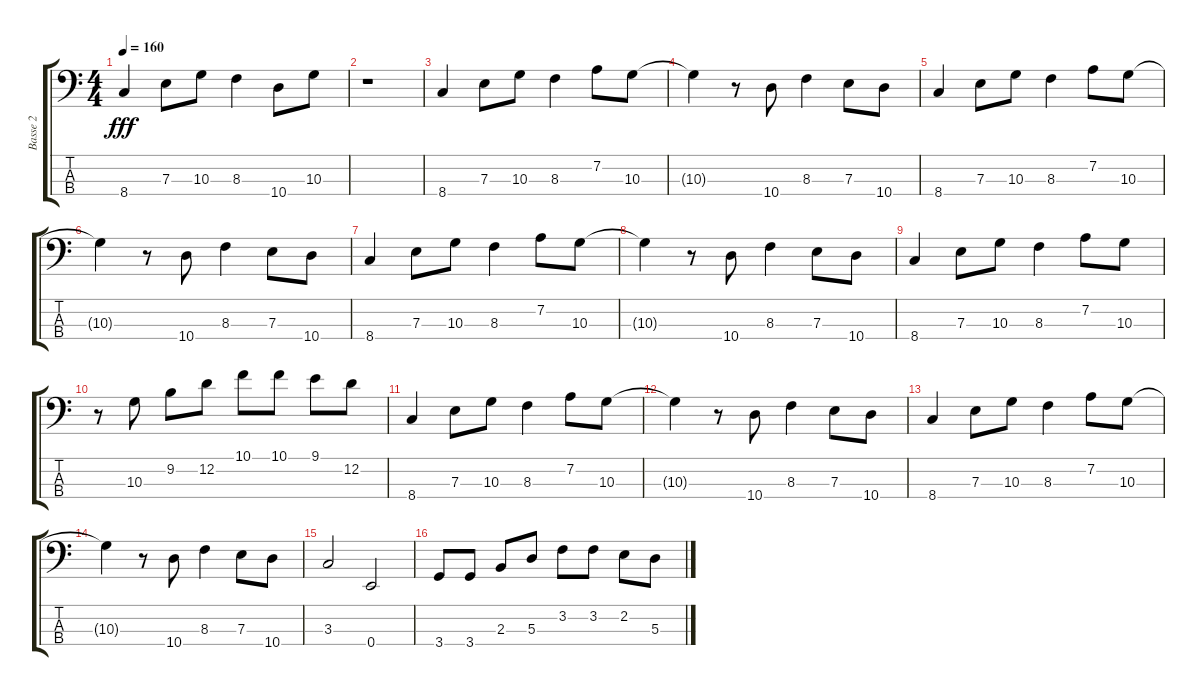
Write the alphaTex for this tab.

\track ("Basse 2" "Basse 2") {instrument electricbassfinger}
\staff {score tabs}
\tuning (G2 D2 A1 E1) {hide}
\ts (4 4)
\tempo 160
\clef f4
\ks c
8.4.4{dy fff} 7.3.8 10.3.8 8.3.4 10.4.8 10.3.8 |
r.1 |
8.4.4 7.3.8 10.3.8 8.3.4 7.2.8 10.3.8 |
10.3{t}.4 r.8 10.4.8 8.3.4 7.3.8 10.4.8 |
8.4.4 7.3.8 10.3.8 8.3.4 7.2.8 10.3.8 |
10.3{t}.4 r.8 10.4.8 8.3.4 7.3.8 10.4.8 |
8.4.4 7.3.8 10.3.8 8.3.4 7.2.8 10.3.8 |
10.3{t}.4 r.8 10.4.8 8.3.4 7.3.8 10.4.8 |
8.4.4 7.3.8 10.3.8 8.3.4 7.2.8 10.3.8 |
r.8 10.3.8 9.2.8 12.2.8 10.1.8 10.1.8 9.1.8 12.2.8 |
8.4.4 7.3.8 10.3.8 8.3.4 7.2.8 10.3.8 |
10.3{t}.4 r.8 10.4.8 8.3.4 7.3.8 10.4.8 |
8.4.4 7.3.8 10.3.8 8.3.4 7.2.8 10.3.8 |
10.3{t}.4 r.8 10.4.8 8.3.4 7.3.8 10.4.8 |
3.3.2 0.4.2 |
3.4.8 3.4.8 2.3.8 5.3.8 3.2.8 3.2.8 2.2.8 5.3.8
